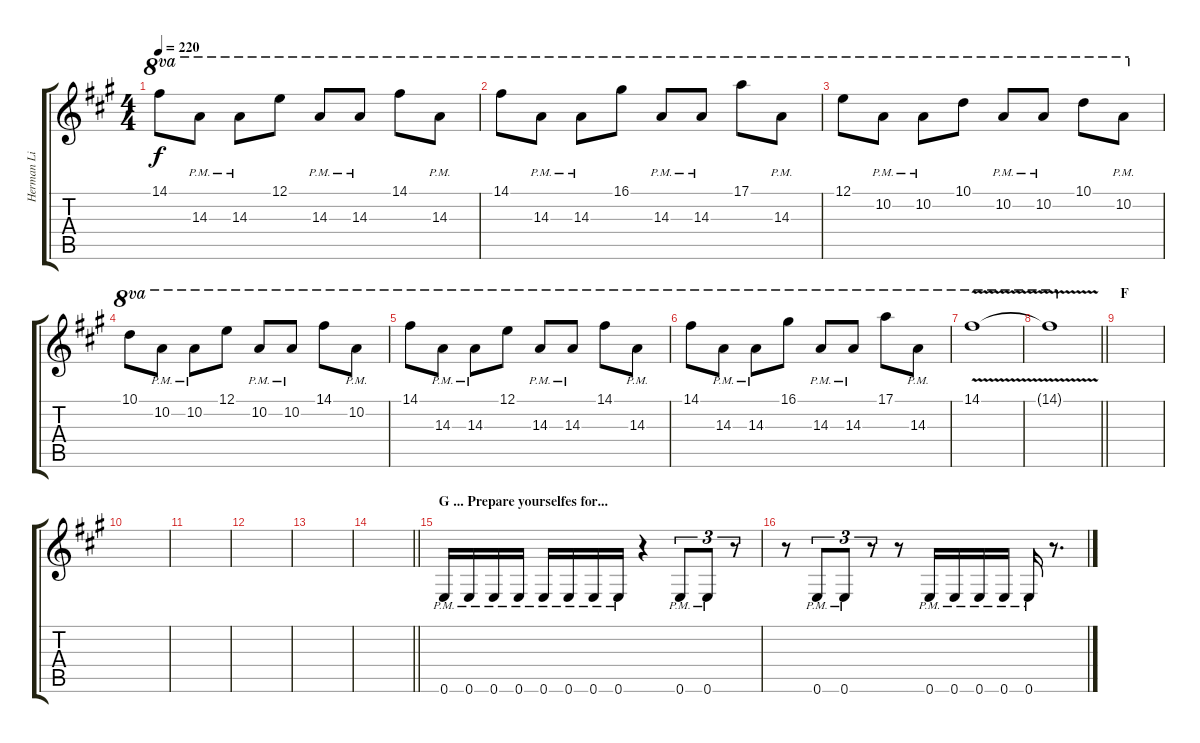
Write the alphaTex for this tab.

\track ("Herman Li I" "Herman Li ") {instrument overdrivenguitar}
\staff {score tabs}
\tuning (E4 B3 G3 D3 A2 E2) {hide}
\ts (4 4)
\tempo 220
\clef g2
\ks a
14.1.8{ot 8va dy f} 14.3{pm}.8{ot 8va} 14.3{pm}.8{ot 8va} 12.1.8{ot 8va} 14.3{pm}.8{ot 8va} 14.3{pm}.8{ot 8va} 14.1.8{ot 8va} 14.3{pm}.8{ot 8va} |
14.1.8{ot 8va} 14.3{pm}.8{ot 8va} 14.3{pm}.8{ot 8va} 16.1.8{ot 8va} 14.3{pm}.8{ot 8va} 14.3{pm}.8{ot 8va} 17.1.8{ot 8va} 14.3{pm}.8{ot 8va} |
12.1.8{ot 8va} 10.2{pm}.8{ot 8va} 10.2{pm}.8{ot 8va} 10.1.8{ot 8va} 10.2{pm}.8{ot 8va} 10.2{pm}.8{ot 8va} 10.1.8{ot 8va} 10.2{pm}.8{ot 8va} |
10.1.8{ot 8va} 10.2{pm}.8{ot 8va} 10.2{pm}.8{ot 8va} 12.1.8{ot 8va} 10.2{pm}.8{ot 8va} 10.2{pm}.8{ot 8va} 14.1.8{ot 8va} 10.2{pm}.8{ot 8va} |
14.1.8{ot 8va} 14.3{pm}.8{ot 8va} 14.3{pm}.8{ot 8va} 12.1.8{ot 8va} 14.3{pm}.8{ot 8va} 14.3{pm}.8{ot 8va} 14.1.8{ot 8va} 14.3{pm}.8{ot 8va} |
14.1.8{ot 8va} 14.3{pm}.8{ot 8va} 14.3{pm}.8{ot 8va} 16.1.8{ot 8va} 14.3{pm}.8{ot 8va} 14.3{pm}.8{ot 8va} 17.1.8{ot 8va} 14.3{pm}.8{ot 8va} |
14.1{v}.1{ot 8va} |
\barLineRight lightlight
14.1{t}.1{ot 8va} |
\section ("" "F")
|
|
|
|
|
\barLineRight lightlight
|
\section ("" "G ... Prepare yourselfes for...")
0.6{pm}.16 0.6{pm}.16 0.6{pm}.16 0.6{pm}.16 0.6{pm}.16 0.6{pm}.16 0.6{pm}.16 0.6{pm}.16 r.4 0.6{pm}.8{tu (3 2)} 0.6{pm}.8{tu (3 2)} r.8{tu (3 2)} |
r.8 0.6{pm}.8{tu (3 2)} 0.6{pm}.8{tu (3 2)} r.8{tu (3 2)} r.8 0.6{pm}.16 0.6{pm}.16 0.6{pm}.16 0.6{pm}.16 0.6{pm}.16 r.8{d}
